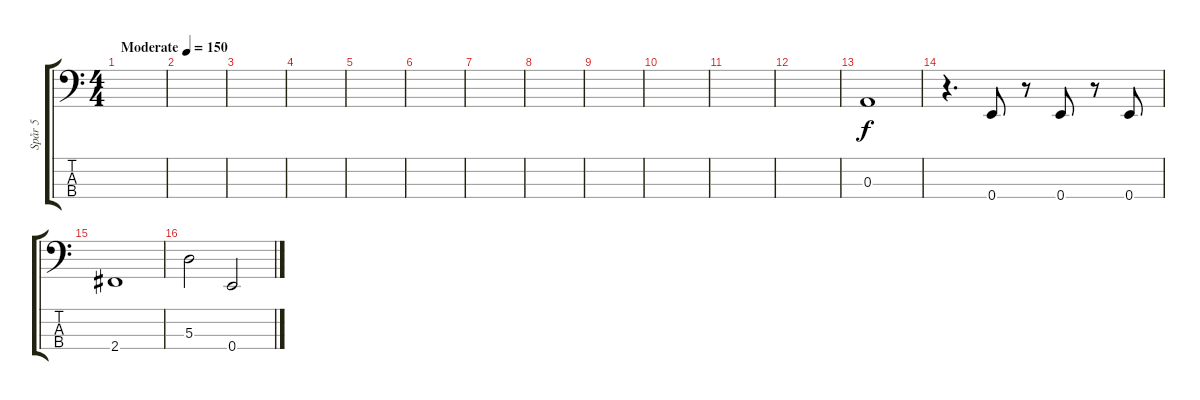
\track ("Spår 5" "Spår 5") {instrument electricbassfinger}
\staff {score tabs}
\tuning (G2 D2 A1 E1) {hide}
\ts (4 4)
\tempo (150 "Moderate")
\clef f4
\ks c
|
|
|
|
|
|
|
|
|
|
|
|
0.3.1 |
r.4{d} 0.4.8 r.8 0.4.8 r.8 0.4.8 |
2.4.1 |
5.3.2 0.4.2
